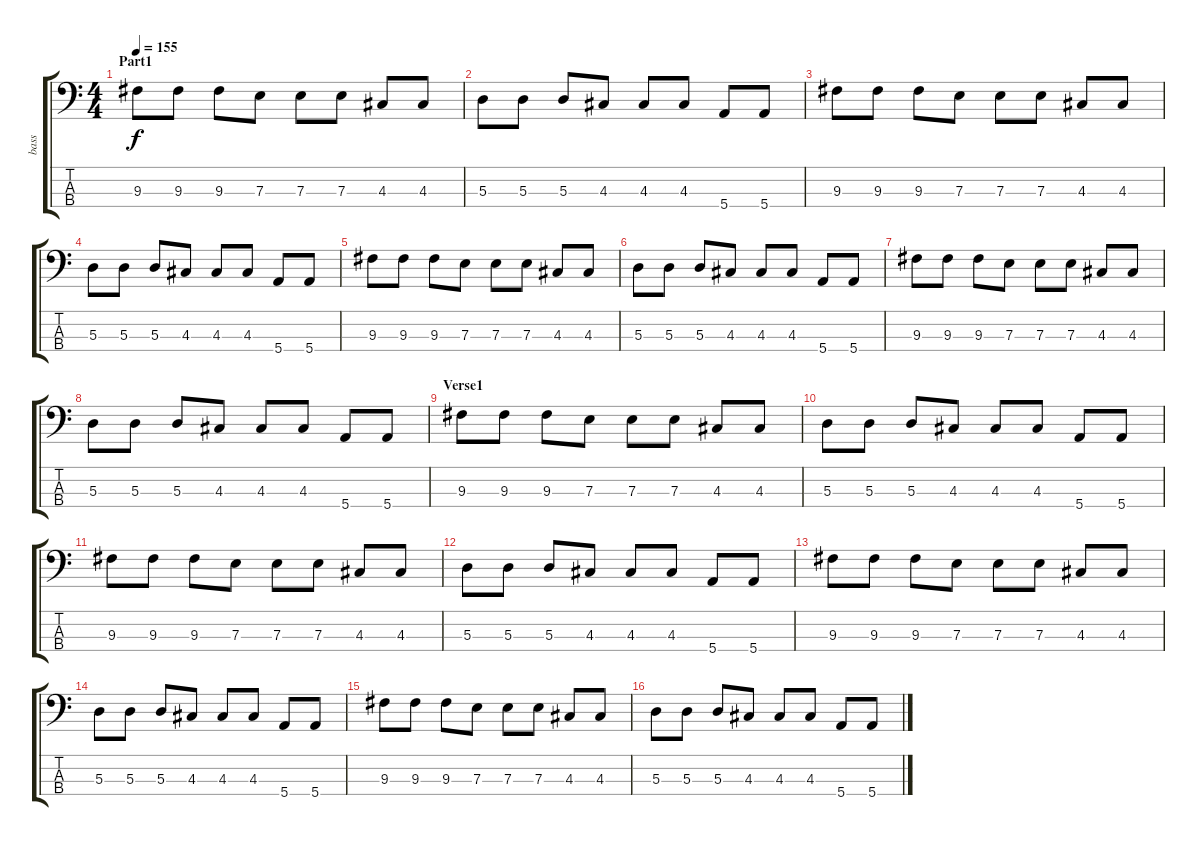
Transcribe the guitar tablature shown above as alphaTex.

\track ("bass" "bass") {instrument electricbassfinger}
\staff {score tabs}
\tuning (G2 D2 A1 E1) {hide}
\ts (4 4)
\section ("" "Part1")
\tempo 155
\clef f4
\ks c
9.3.8{dy f} 9.3.8 9.3.8 7.3.8 7.3.8 7.3.8 4.3.8 4.3.8 |
5.3.8 5.3.8 5.3.8 4.3.8 4.3.8 4.3.8 5.4.8 5.4.8 |
9.3.8 9.3.8 9.3.8 7.3.8 7.3.8 7.3.8 4.3.8 4.3.8 |
5.3.8 5.3.8 5.3.8 4.3.8 4.3.8 4.3.8 5.4.8 5.4.8 |
9.3.8 9.3.8 9.3.8 7.3.8 7.3.8 7.3.8 4.3.8 4.3.8 |
5.3.8 5.3.8 5.3.8 4.3.8 4.3.8 4.3.8 5.4.8 5.4.8 |
9.3.8 9.3.8 9.3.8 7.3.8 7.3.8 7.3.8 4.3.8 4.3.8 |
5.3.8 5.3.8 5.3.8 4.3.8 4.3.8 4.3.8 5.4.8 5.4.8 |
\section ("" "Verse1")
9.3.8 9.3.8 9.3.8 7.3.8 7.3.8 7.3.8 4.3.8 4.3.8 |
5.3.8 5.3.8 5.3.8 4.3.8 4.3.8 4.3.8 5.4.8 5.4.8 |
9.3.8 9.3.8 9.3.8 7.3.8 7.3.8 7.3.8 4.3.8 4.3.8 |
5.3.8 5.3.8 5.3.8 4.3.8 4.3.8 4.3.8 5.4.8 5.4.8 |
9.3.8 9.3.8 9.3.8 7.3.8 7.3.8 7.3.8 4.3.8 4.3.8 |
5.3.8 5.3.8 5.3.8 4.3.8 4.3.8 4.3.8 5.4.8 5.4.8 |
9.3.8 9.3.8 9.3.8 7.3.8 7.3.8 7.3.8 4.3.8 4.3.8 |
5.3.8 5.3.8 5.3.8 4.3.8 4.3.8 4.3.8 5.4.8 5.4.8
